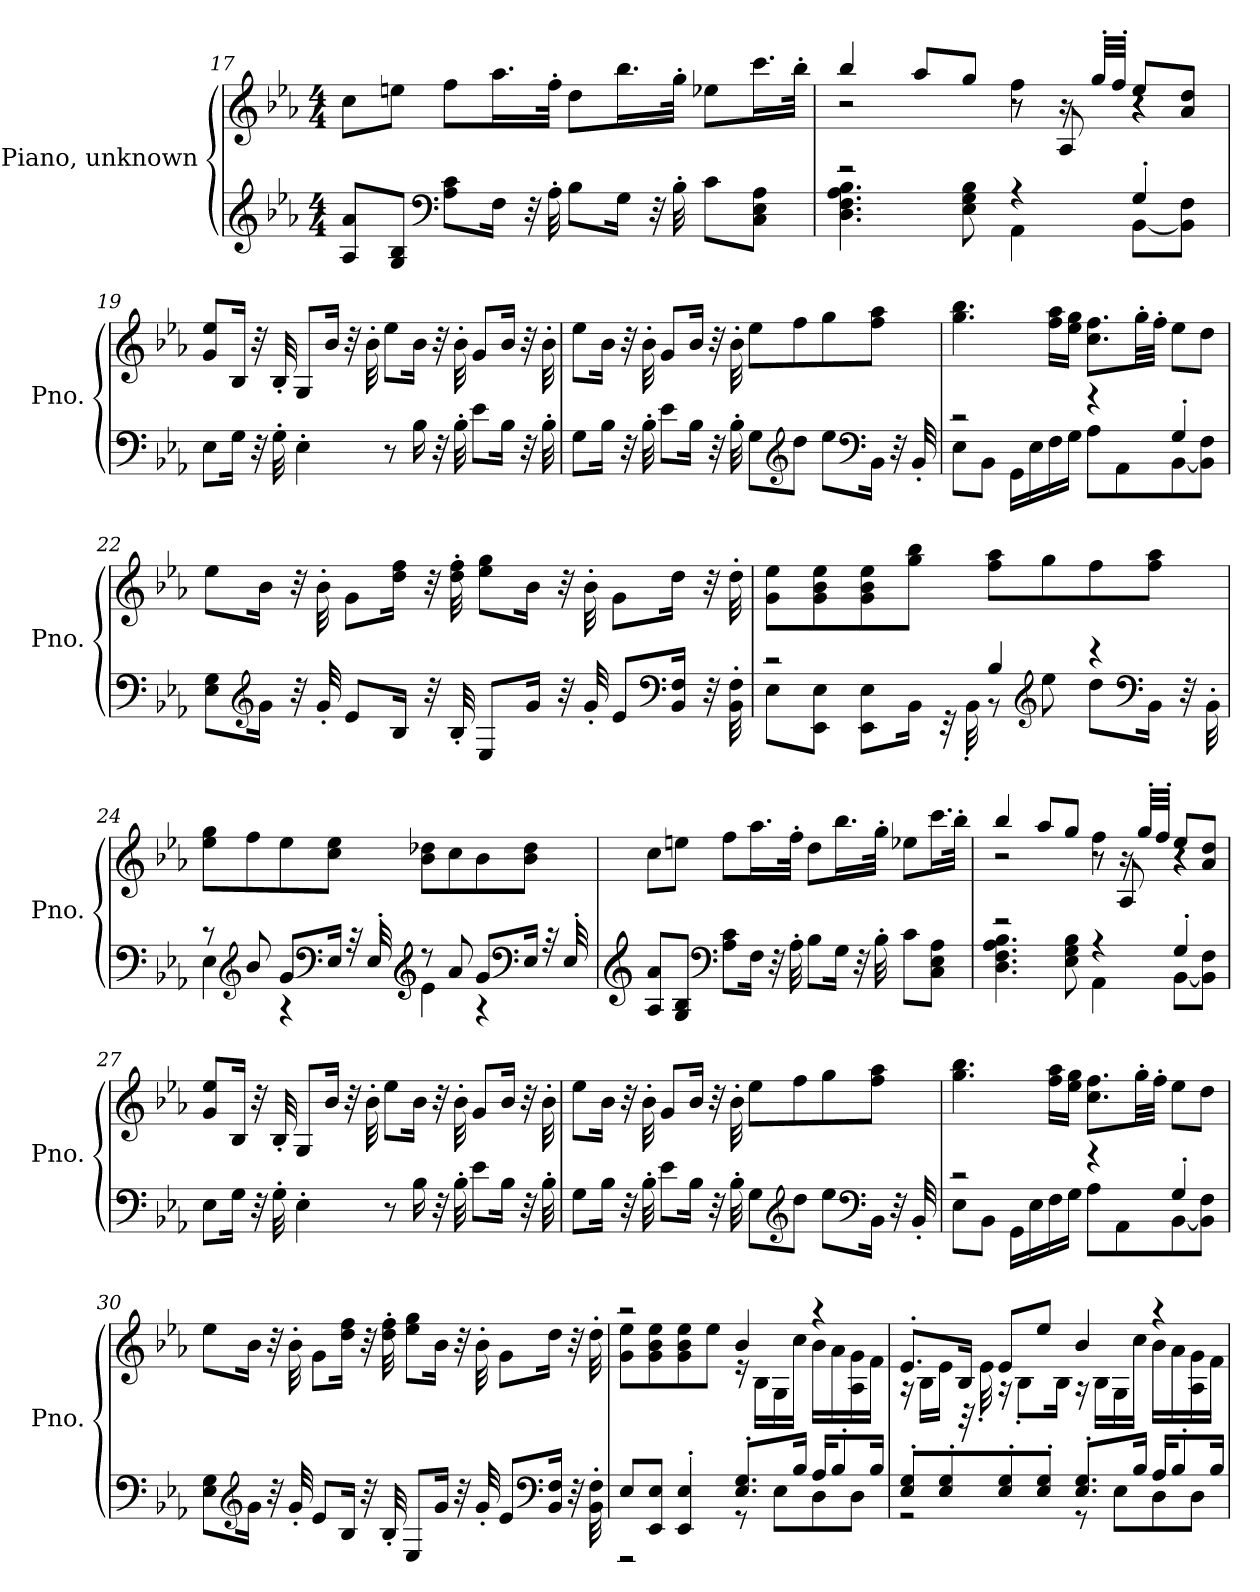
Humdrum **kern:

**kern	**kern
*part1	*part1
*staff2	*staff1
*I"Piano, unknown	*
*I'Pno.	*
!!LO:LB:g=z
*clefG2	*clefG2
*k[b-e-a-]	*k[b-e-a-]
*M4/4	*M4/4
=17	=17
8A-/ 8a-/L	8cc\L
8G/ 8B-/J	8een\J
*clefF4	*
8A-\ 8c\L	8ff\L
16F\Jk	16.aa-\L
32r	.
32A-'\	32ff'\JJk
8B-\L	8dd\L
16G\Jk	16.bb-\L
32r	.
32B-'\	32gg'\JJk
8c\L	8ee-X\L
8C\ 8E-\ 8A-\J	16.ccc\L
.	32bb-'\JJk
=18	=18
*^	*^
*	*	*	*^
2r	4.D\ 4.F\ 4.A-\ 4.B-\	4bb-/	2r	2r
.	.	8aa-/L	.	.
.	8E-\ 8G\ 8B-\	8gg/J	.	.
4r	4AA-\	8r	4ff\	8r
.	.	16r	.	8A-/
.	.	32gg'/LLL	.	.
.	.	32ff'/JJJ	.	.
4G'/	[8BB-\L	8ee-/L	4r	4r
.	8BB-\] 8F\J	8a-/ 8dd/J	.	.
*v	*v	*	*	*
*	*v	*v	*v
!!LO:LB:g=z
=19	=19
8E-\L	8g/ 8ee-/L
16G\Jk	16B-/Jk
32r	32r
32G'\	32B-'/
4E-'\	8G/L
.	16b-/Jk
.	32r
.	32b-'\
8r	8ee-\L
16B-\	16b-\Jk
32r	32r
32B-'\	32b-'\
8e-\L	8g/L
16B-\Jk	16b-/Jk
32r	32r
32B-'\	32b-'\
=20	=20
8G\L	8ee-\L
16B-\Jk	16b-\Jk
32r	32r
32B-'\	32b-'\
8e-\L	8g/L
16B-\Jk	16b-/Jk
32r	32r
32B-'\	32b-'\
8G\L	8ee-\L
*clefG2	*
8dd\J	8ff\
8ee-\L	8gg\
*clefF4	*
16BB-\Jk	8ff\ 8aa-\J
32r	.
32BB-'/	.
!!LO:LB:g=z
=21	=21
*^	*
2r	8E-\L	4.gg\ 4.bb-\
.	8BB-\J	.
.	16GG\LL	.
.	16E-\	.
.	16F\	16ff\ 16aa-\LL
.	16G\JJ	16ee-\ 16gg\JJ
4r	8A-\L	8.cc\ 8.ff\L
.	8AA-\	.
.	.	32gg'\LL
.	.	32ff'\JJJ
4G'/	[8BB-\	8ee-\L
.	8BB-\] 8F\J	8dd\J
*v	*v	*
=22	=22
8E-\ 8G\L	8ee-\L
*clefG2	*
16g\Jk	16b-\Jk
32r	32r
32g'/	32b-'\
8e-/L	8g\L
16B-/Jk	16dd\ 16ff\Jk
32r	32r
32B-'/	32dd\' 32ff\'
8E-/L	8ee-\ 8gg\L
16g/Jk	16b-\Jk
32r	32r
32g'/	32b-'\
8e-/L	8g\L
*clefF4	*
16BB-/ 16F/Jk	16dd\Jk
32r	32r
32BB-\' 32F\'	32dd'\
!!LO:LB:g=z
=23	=23
*^	*
2r	8E-\L	8g\ 8ee-\L
.	8EE-\ 8E-\J	8g\ 8b-\ 8ee-\
.	8EE-\ 8E-\L	8g\ 8b-\ 8ee-\
.	16BB-\Jk	8gg\ 8bb-\J
.	32r	.
.	32BB-'\	.
4B-/	8r	8ff\ 8aa-\L
*clefG2	*	*
.	8ee-\	8gg\
4r	8dd\L	8ff\
*clefF4	*	*
.	16BB-\Jk	8ff\ 8aa-\J
.	32r	.
.	32BB-'\	.
=24	=24	=24
8r	4E-\	8ee-\ 8gg\L
*clefG2	*	*
8b-/	.	8ff\
8g/L	4r	8ee-\
*clefF4	*	*
16E-/Jk	.	8cc\ 8ee-\J
32r	.	.
32E-'/	.	.
*clefG2	*	*
8r	4e-\	8b-\ 8dd-X\L
8a-/	.	8cc\
8g/L	4r	8b-\
*clefF4	*	*
16E-/Jk	.	8b-\ 8dd-\J
32r	.	.
32E-'/	.	.
*v	*v	*
!!LO:PB:g=z
=25	=25
*clefG2	*
8A-/ 8a-/L	8cc\L
8G/ 8B-/J	8een\J
*clefF4	*
8A-\ 8c\L	8ff\L
16F\Jk	16.aa-\L
32r	.
32A-'\	32ff'\JJk
8B-\L	8dd\L
16G\Jk	16.bb-\L
32r	.
32B-'\	32gg'\JJk
8c\L	8ee-X\L
8C\ 8E-\ 8A-\J	16.ccc\L
.	32bb-'\JJk
=26	=26
*^	*^
*	*	*	*^
2r	4.D\ 4.F\ 4.A-\ 4.B-\	4bb-/	2r	2r
.	.	8aa-/L	.	.
.	8E-\ 8G\ 8B-\	8gg/J	.	.
4r	4AA-\	8r	4ff\	8r
.	.	16r	.	8A-/
.	.	32gg'/LLL	.	.
.	.	32ff'/JJJ	.	.
4G'/	[8BB-\L	8ee-/L	4r	4r
.	8BB-\] 8F\J	8a-/ 8dd/J	.	.
*v	*v	*	*	*
*	*v	*v	*v
!!LO:LB:g=z
=27	=27
8E-\L	8g/ 8ee-/L
16G\Jk	16B-/Jk
32r	32r
32G'\	32B-'/
4E-'\	8G/L
.	16b-/Jk
.	32r
.	32b-'\
8r	8ee-\L
16B-\	16b-\Jk
32r	32r
32B-'\	32b-'\
8e-\L	8g/L
16B-\Jk	16b-/Jk
32r	32r
32B-'\	32b-'\
=28	=28
8G\L	8ee-\L
16B-\Jk	16b-\Jk
32r	32r
32B-'\	32b-'\
8e-\L	8g/L
16B-\Jk	16b-/Jk
32r	32r
32B-'\	32b-'\
8G\L	8ee-\L
*clefG2	*
8dd\J	8ff\
8ee-\L	8gg\
*clefF4	*
16BB-\Jk	8ff\ 8aa-\J
32r	.
32BB-'/	.
!!LO:LB:g=z
=29	=29
*^	*
2r	8E-\L	4.gg\ 4.bb-\
.	8BB-\J	.
.	16GG\LL	.
.	16E-\	.
.	16F\	16ff\ 16aa-\LL
.	16G\JJ	16ee-\ 16gg\JJ
4r	8A-\L	8.cc\ 8.ff\L
.	8AA-\	.
.	.	32gg'\LL
.	.	32ff'\JJJ
4G'/	[8BB-\	8ee-\L
.	8BB-\] 8F\J	8dd\J
*v	*v	*
=30	=30
8E-\ 8G\L	8ee-\L
*clefG2	*
16g\Jk	16b-\Jk
32r	32r
32g'/	32b-'\
8e-/L	8g\L
16B-/Jk	16dd\ 16ff\Jk
32r	32r
32B-'/	32dd\' 32ff\'
8E-/L	8ee-\ 8gg\L
16g/Jk	16b-\Jk
32r	32r
32g'/	32b-'\
8e-/L	8g\L
*clefF4	*
16BB-/ 16F/Jk	16dd\Jk
32r	32r
32BB-\' 32F\'	32dd'\
!!LO:LB:g=z
=31	=31
*^	*^
8E-/L	2r	2r	8g\ 8ee-\L
8EE-/ 8E-/J	.	.	8g\ 8b-\ 8ee-\
4EE-/' 4E-/'	.	.	8g\ 8b-\ 8ee-\
.	.	.	8ee-\J
8.E-/' 8.G/'L	8r	4b-/	16r
.	.	.	16B-\LL
.	8E-\L	.	16G\
16B-/Jk	.	.	16cc\JJ
16A-/KL	8D\	4r	16b-\LL
8B-'/	.	.	16a-\
.	8D\J	.	16A-\ 16g\
16B-/Jk	.	.	16f\JJ
=32	=32	=32	=32
8E-/' 8G/'L	2r	8.e-'/L	16r
.	.	.	16B-\LL
8E-/' 8G/'	.	.	16e-\JJ
.	.	16B-/Jk	32r
.	.	.	32e-'\
8E-/' 8G/'	.	8e-/L	16r
.	.	.	8B-'\L
8E-/' 8G/'J	.	8ee-/J	.
.	.	.	16B-\Jk
8.E-/' 8.G/'L	8r	4b-/	16r
.	.	.	16B-\LL
.	8E-\L	.	16G\
16B-/Jk	.	.	16cc\JJ
16A-/KL	8D\	4r	16b-\LL
8B-'/	.	.	16a-\
.	8D\J	.	16A-\ 16g\
16B-/Jk	.	.	16f\JJ
*v	*v	*	*
*	*v	*v
=	=
*-	*-
